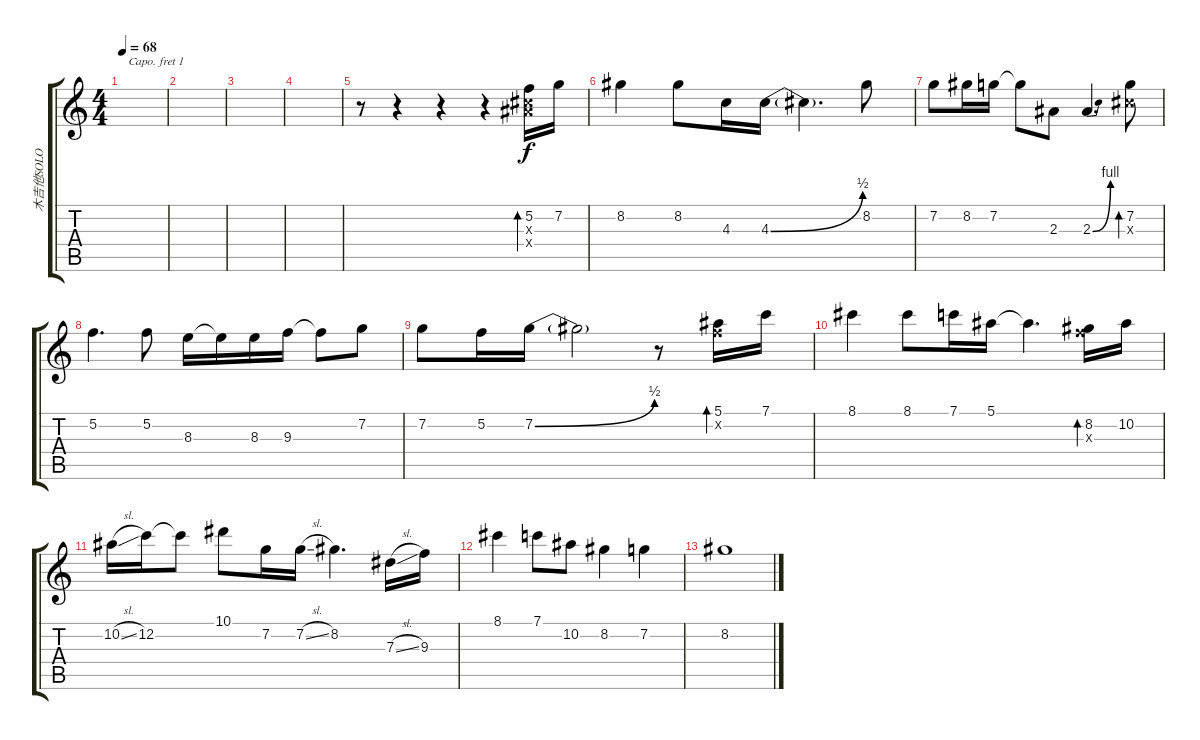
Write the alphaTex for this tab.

\track ("木吉他SOLO" "木吉他SOLO") {instrument acousticguitarsteel}
\staff {score tabs}
\capo 1
\tuning (E4 B3 G3 D3 A2 E2) {hide}
\ts (4 4)
\tempo 68
\clef g2
\ks c
|
|
|
|
r.8 r.4 r.4 r.4 (5.2 5.3{x} 7.4{x}).16{bd 120} 7.2.16 |
8.2.4 8.2.8 4.3.16 4.3{be (bend 0 0 60 2)}.16 4.3{t}.4{d} 8.2.8 |
7.2.8 8.2.16 7.2.16 7.2{t}.8 2.3.8 2.3{be (bend 0 0 60 4)}.4{d} (7.2 5.3{x}).8{bd 240} |
5.2.4{d} 5.2.8 8.3.16 8.3{t}.16 8.3.16 9.3.16 9.3{t}.8 7.2.8 |
7.2.8 5.2.16 7.2{be (bend 0 0 60 2)}.16 7.2{t}.2 r.8 (5.1 5.2{x}).16{bd 240} 7.1.16 |
8.1.4 8.1.8 7.1.16 5.1.16 5.1{t}.4{d} (8.2 9.3{x}).16{bd 240} 10.2.16 |
10.2{sl}.16 12.2.16 12.2{t}.8 10.1.8 7.2.16 7.2{sl}.16 8.2.4{d} 7.3{sl}.16 9.3.16 |
8.1.4 7.1.8 10.2.8 8.2.4 7.2.4 |
8.2.1
